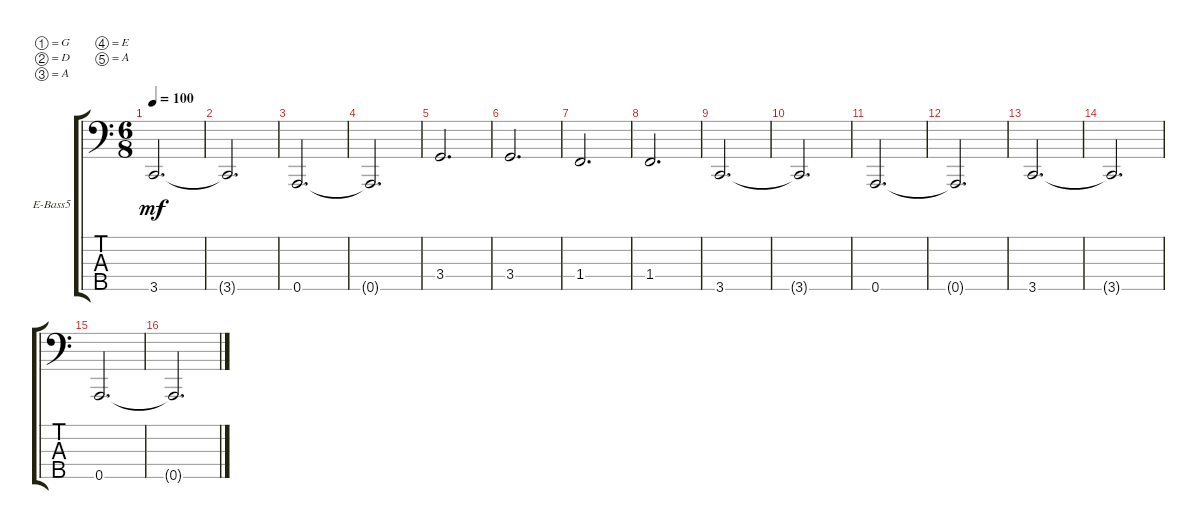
\defaultSystemsLayout 4
\bracketExtendMode groupsimilarinstruments
\firstSystemTrackNameOrientation horizontal
\otherSystemsTrackNameOrientation horizontal
\track ("Electric Bass" "E-Bass5") {instrument electricbassfinger}
\staff {score tabs}
\tuning (G2 D2 A1 E1 A0)
\ts (6 8)
\tempo 100
\clef f4
\ks aminor
3.5.2{d dy mf} |
3.5{t}.2{d} |
0.5.2{d} |
0.5{t}.2{d} |
3.4.2{d} |
3.4.2{d} |
1.4.2{d} |
1.4.2{d} |
3.5.2{d} |
3.5{t}.2{d} |
0.5.2{d} |
0.5{t}.2{d} |
3.5.2{d} |
3.5{t}.2{d} |
0.5.2{d} |
0.5{t}.2{d}
